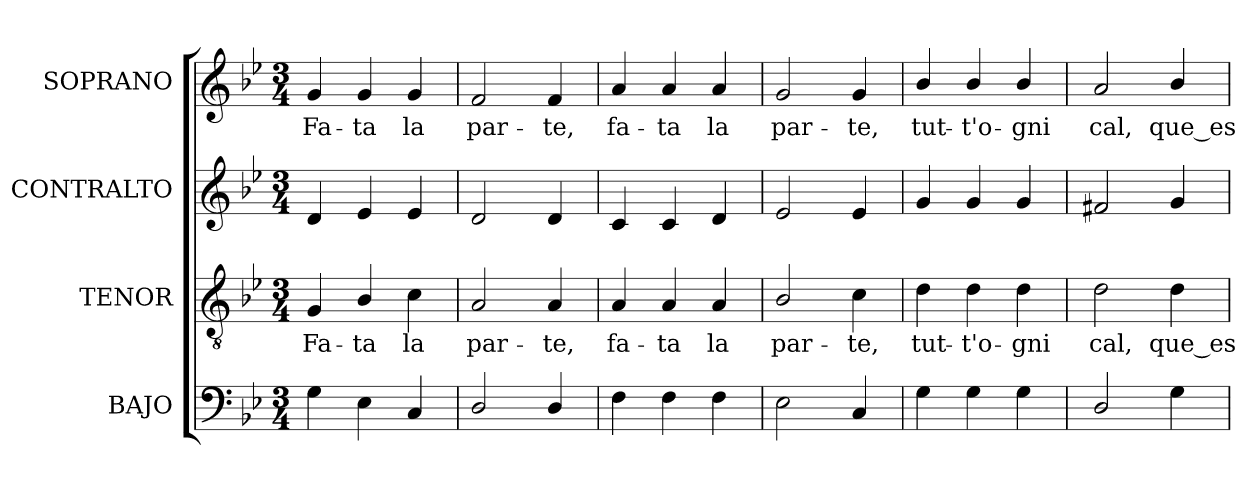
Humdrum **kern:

**kern	**kern	**text	**kern	**kern	**text
*part4	*part3	*part3	*part2	*part1	*part1
*staff4	*staff3	*staff3	*staff2	*staff1	*staff1
*I"BAJO	*I"TENOR	*	*I"CONTRALTO	*I"SOPRANO	*
*I'B.	*I'T.	*	*I'A.	*I'S.	*
!!LO:PB:g=z
*clefF4	*clefGv2	*	*clefG2	*clefG2	*
*	*ITrd7c12	*	*	*	*
*k[b-e-]	*k[b-e-]	*	*k[b-e-]	*k[b-e-]	*
*B-:	*B-:	*	*B-:	*B-:	*
*M3/4	*M3/4	*	*M3/4	*M3/4	*
=1	=1	=1	=1	=1	=1
!	!	!LO:LY:b:color=#000000	!	!	!
!	!	!	!	!	!LO:LY:b:color=#000000
4Gi\	4GGi/	Fa-	4di/	4gi/	Fa-
!	!	!LO:LY:b:color=#000000	!	!	!
!	!	!	!	!	!LO:LY:b:color=#000000
4E-i\	4BB-i/	-ta	4e-i/	4gi/	-ta
!	!	!LO:LY:b:color=#000000	!	!	!
!	!	!	!	!	!LO:LY:b:color=#000000
4Ci/	4Ci\	la	4e-i/	4gi/	la
=2	=2	=2	=2	=2	=2
!	!	!LO:LY:b:color=#000000	!	!	!
!	!	!	!	!	!LO:LY:b:color=#000000
2Di/	2AAi/	par-	2di/	2fi/	par-
!	!	!LO:LY:b:color=#000000	!	!	!
!	!	!	!	!	!LO:LY:b:color=#000000
4Di/	4AAi/	-te,	4di/	4fi/	-te,
=3	=3	=3	=3	=3	=3
!	!	!LO:LY:b:color=#000000	!	!	!
!	!	!	!	!	!LO:LY:b:color=#000000
4Fi\	4AAi/	fa-	4ci/	4ai/	fa-
!	!	!LO:LY:b:color=#000000	!	!	!
!	!	!	!	!	!LO:LY:b:color=#000000
4Fi\	4AAi/	-ta	4ci/	4ai/	-ta
!	!	!LO:LY:b:color=#000000	!	!	!
!	!	!	!	!	!LO:LY:b:color=#000000
4Fi\	4AAi/	la	4di/	4ai/	la
=4	=4	=4	=4	=4	=4
!	!	!LO:LY:b:color=#000000	!	!	!
!	!	!	!	!	!LO:LY:b:color=#000000
2E-i\	2BB-i/	par-	2e-i/	2gi/	par-
!	!	!LO:LY:b:color=#000000	!	!	!
!	!	!	!	!	!LO:LY:b:color=#000000
4Ci/	4Ci\	-te,	4e-i/	4gi/	-te,
=5	=5	=5	=5	=5	=5
!	!	!LO:LY:b:color=#000000	!	!	!
!	!	!	!	!	!LO:LY:b:color=#000000
4Gi\	4Di\	tut-	4gi/	4b-i/	tut-
!	!	!LO:LY:b:color=#000000	!	!	!
!	!	!	!	!	!LO:LY:b:color=#000000
4Gi\	4Di\	-t'o-	4gi/	4b-i/	-t'o-
!	!	!LO:LY:b:color=#000000	!	!	!
!	!	!	!	!	!LO:LY:b:color=#000000
4Gi\	4Di\	-gni	4gi/	4b-i/	-gni
=6	=6	=6	=6	=6	=6
!	!	!LO:LY:b:color=#000000	!	!	!
!	!	!	!	!	!LO:LY:b:color=#000000
2Di/	2Di\	cal,	2f#Xi/	2ai/	cal,
!	!	!LO:LY:b:color=#000000	!	!	!
!	!	!	!	!	!LO:LY:b:color=#000000
4Gi\	4Di\	que_es	4gi/	4b-i/	que_es
=	=	=	=	=	=
*-	*-	*-	*-	*-	*-
